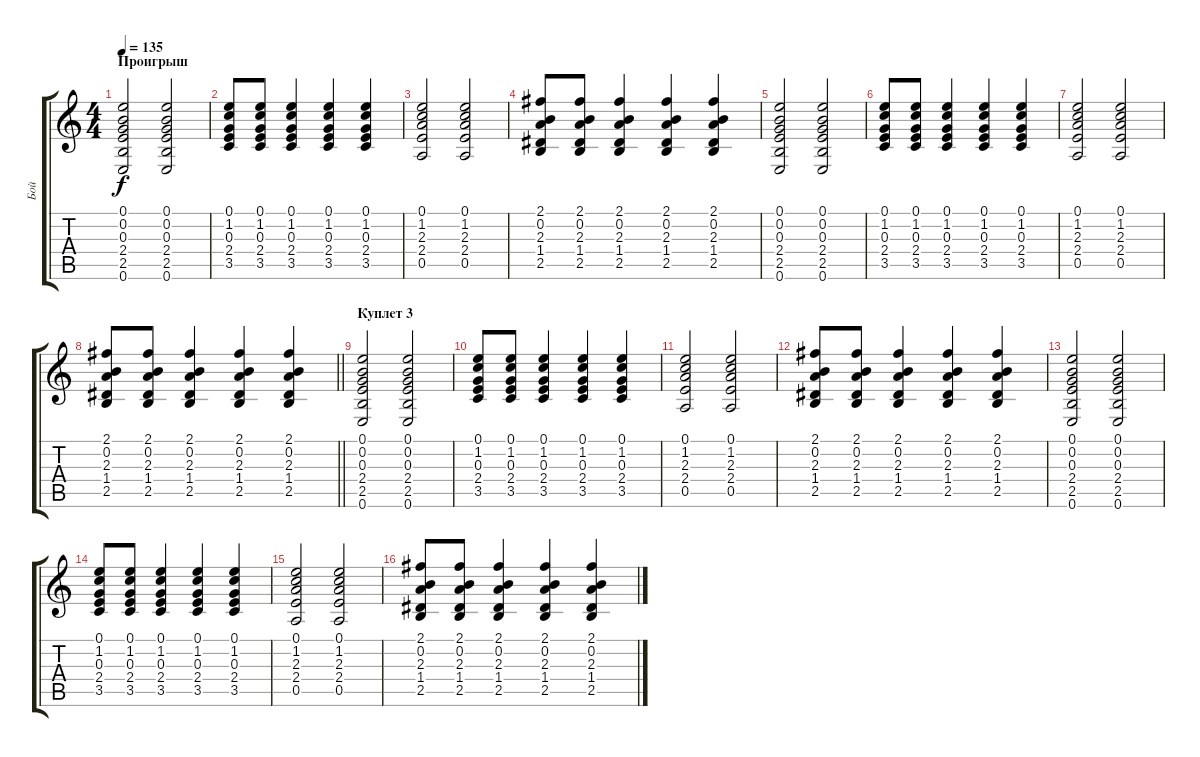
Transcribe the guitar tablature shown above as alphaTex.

\track ("Бой" "Бой") {instrument acousticguitarsteel}
\staff {score tabs}
\tuning (E4 B3 G3 D3 A2 E2) {hide}
\ts (4 4)
\section ("" "Проигрыш")
\tempo 135
\clef g2
\ks c
(0.1 0.2 0.3 2.4 2.5 0.6).2{dy f} (0.1 0.2 0.3 2.4 2.5 0.6).2 |
(0.1 1.2 0.3 2.4 3.5).8 (0.1 1.2 0.3 2.4 3.5).8 (0.1 1.2 0.3 2.4 3.5).4 (0.1 1.2 0.3 2.4 3.5).4 (0.1 1.2 0.3 2.4 3.5).4 |
(0.1 1.2 2.3 2.4 0.5).2 (0.1 1.2 2.3 2.4 0.5).2 |
(2.1 0.2 2.3 1.4 2.5).8 (2.1 0.2 2.3 1.4 2.5).8 (2.1 0.2 2.3 1.4 2.5).4 (2.1 0.2 2.3 1.4 2.5).4 (2.1 0.2 2.3 1.4 2.5).4 |
(0.1 0.2 0.3 2.4 2.5 0.6).2 (0.1 0.2 0.3 2.4 2.5 0.6).2 |
(0.1 1.2 0.3 2.4 3.5).8 (0.1 1.2 0.3 2.4 3.5).8 (0.1 1.2 0.3 2.4 3.5).4 (0.1 1.2 0.3 2.4 3.5).4 (0.1 1.2 0.3 2.4 3.5).4 |
(0.1 1.2 2.3 2.4 0.5).2 (0.1 1.2 2.3 2.4 0.5).2 |
\barLineRight lightlight
(2.1 0.2 2.3 1.4 2.5).8 (2.1 0.2 2.3 1.4 2.5).8 (2.1 0.2 2.3 1.4 2.5).4 (2.1 0.2 2.3 1.4 2.5).4 (2.1 0.2 2.3 1.4 2.5).4 |
\section ("" "Куплет 3")
(0.1 0.2 0.3 2.4 2.5 0.6).2 (0.1 0.2 0.3 2.4 2.5 0.6).2 |
(0.1 1.2 0.3 2.4 3.5).8 (0.1 1.2 0.3 2.4 3.5).8 (0.1 1.2 0.3 2.4 3.5).4 (0.1 1.2 0.3 2.4 3.5).4 (0.1 1.2 0.3 2.4 3.5).4 |
(0.1 1.2 2.3 2.4 0.5).2 (0.1 1.2 2.3 2.4 0.5).2 |
(2.1 0.2 2.3 1.4 2.5).8 (2.1 0.2 2.3 1.4 2.5).8 (2.1 0.2 2.3 1.4 2.5).4 (2.1 0.2 2.3 1.4 2.5).4 (2.1 0.2 2.3 1.4 2.5).4 |
(0.1 0.2 0.3 2.4 2.5 0.6).2 (0.1 0.2 0.3 2.4 2.5 0.6).2 |
(0.1 1.2 0.3 2.4 3.5).8 (0.1 1.2 0.3 2.4 3.5).8 (0.1 1.2 0.3 2.4 3.5).4 (0.1 1.2 0.3 2.4 3.5).4 (0.1 1.2 0.3 2.4 3.5).4 |
(0.1 1.2 2.3 2.4 0.5).2 (0.1 1.2 2.3 2.4 0.5).2 |
(2.1 0.2 2.3 1.4 2.5).8 (2.1 0.2 2.3 1.4 2.5).8 (2.1 0.2 2.3 1.4 2.5).4 (2.1 0.2 2.3 1.4 2.5).4 (2.1 0.2 2.3 1.4 2.5).4
